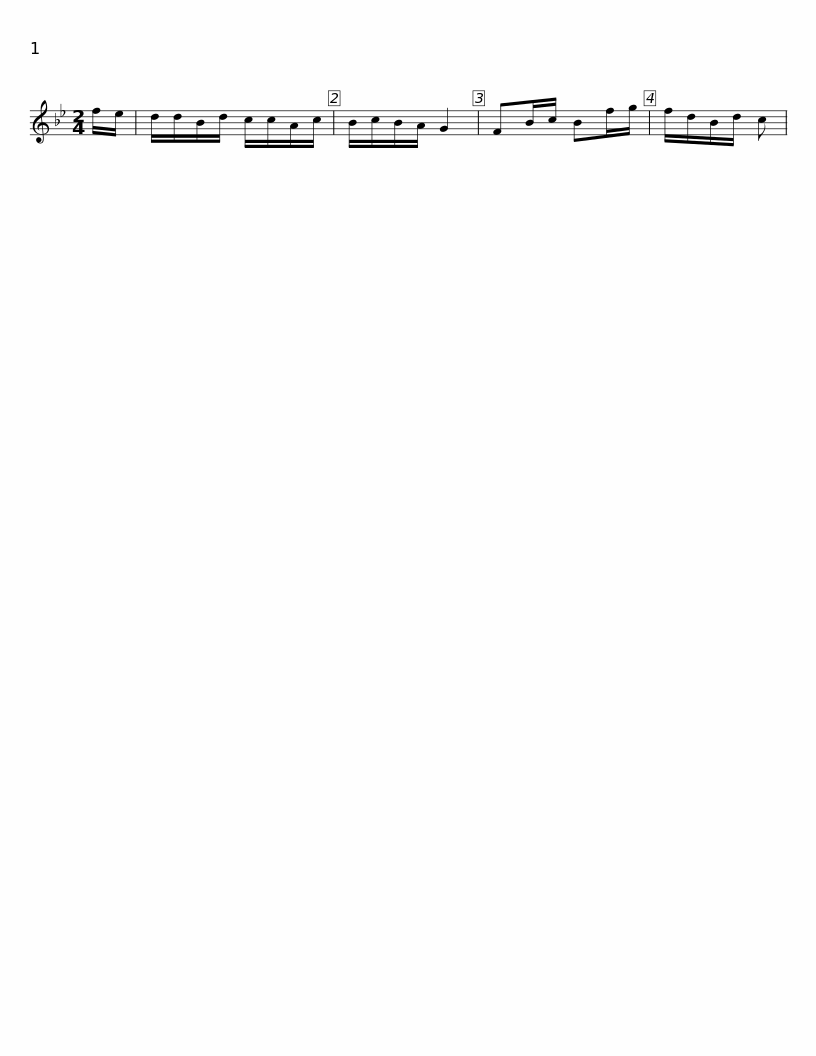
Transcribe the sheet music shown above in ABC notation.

X:1
L:1/8
M:2/4
I:linebreak $
K:Bb
V:1 treble
V:1
 f/e/ | d/d/B/d/ c/c/A/c/ | B/c/B/A/ G2 | FB/c/ Bf/g/ | f/d/B/d/ c | %5
